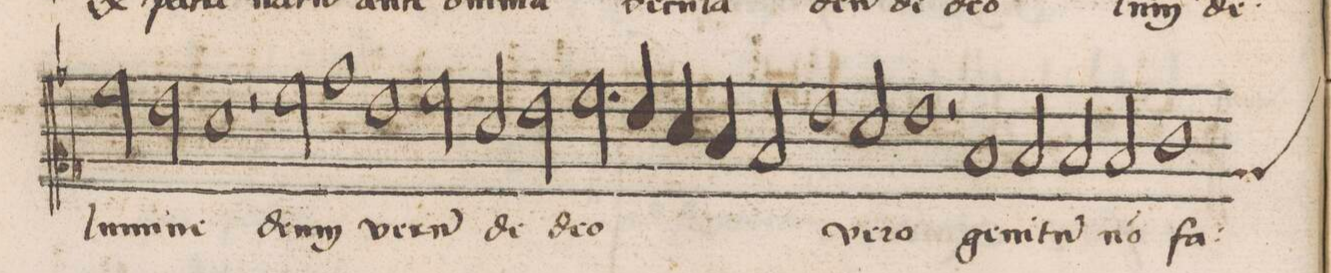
**kern	**text
*I"CANTVS	*
*clefC2	*
*k[b-]	*
*met(C|)	*
*M2/1	*
2a\	lu-
2g\	-mi-
=41-	=41-
1f\	-ne
2r	.
2a\	de-
=42-	=42-
1b-\	-um
1g\	ve-
=43-	=43-
2a\	-ru(m)
2f/	de
2g\	de-
2.a\	-o
=44-	=44-
4g/	.
4f/	.
4e/	.
2d/	.
1g\	ve-
=45-	=45-
2f/	-ro
1g\	.
=46-	=46-
2r	.
1d/	ge-
2d/	-ni-
=47-	=47-
2d/	-tu(m)
2d/	no(n)
*custos:c	*
1e\	fa-
*clefC3	*
=48-	=48-
*-	*-
